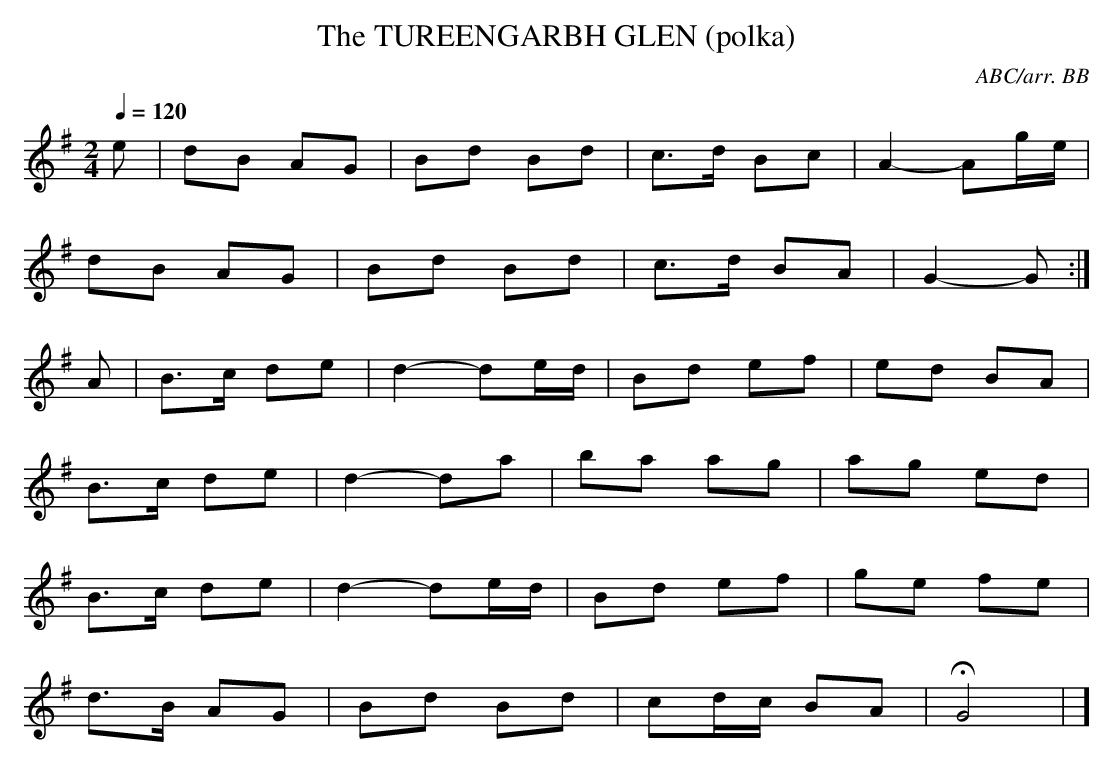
X:1
T:TUREENGARBH GLEN (polka), The
C:ABC/arr. BB
L:1/8
M:2/4
Q:1/4=120
K:G
e|dB AG|Bd Bd|c>d Bc|A2-Ag/e/|
dB AG|Bd Bd|c>d BA|G2-G :|
A|B>c de|d2-de/d/|Bd ef|ed BA|
B>c de|d2-da|ba ag|ag ed|
B>c de|d2-de/d/|Bd ef|ge fe|
d>B AG|Bd Bd|cd/c/ BA|HG4|]
